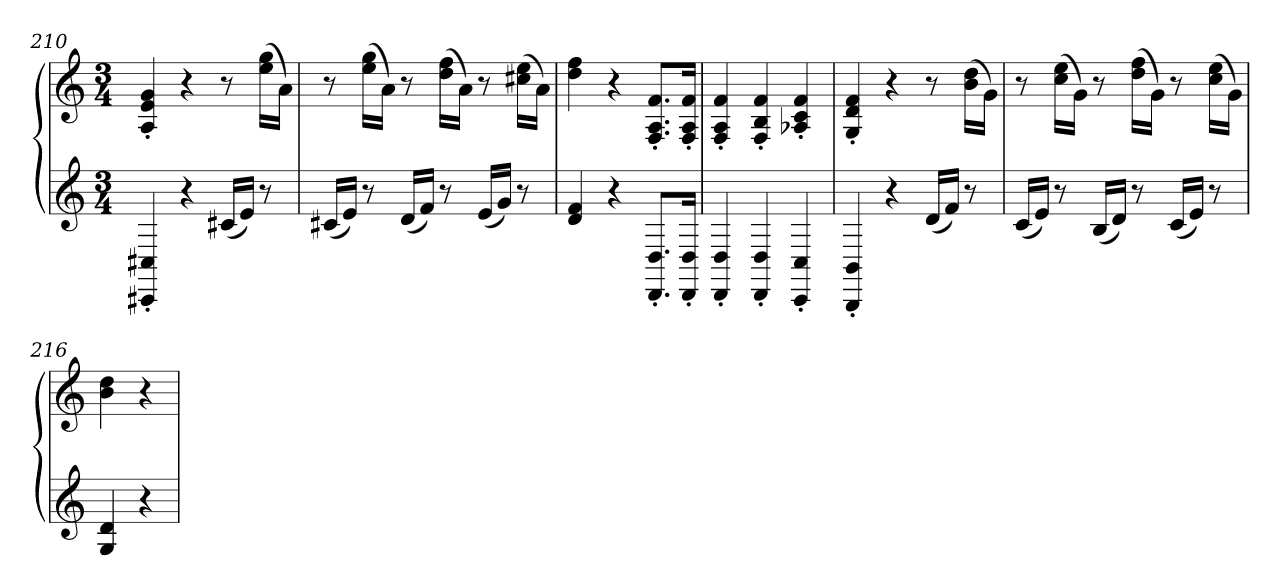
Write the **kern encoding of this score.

**kern	**kern
*part1	*part1
*staff2	*staff1
*clefG2	*clefG2
*k[]	*k[]
*C:	*C:
*M3/4	*M3/4
=210	=210
4CC#X' 4C#X'	4A' 4e' 4g'
4r	4r
(16c#XLL	8r
16eJJ)	.
8r	(16ee 16ggLL
.	16aJJ)
=211	=211
(16c#XLL	8r
16eJJ)	.
8r	(16ee 16ggLL
.	16aJJ)
(16dLL	8r
16fJJ)	.
8r	(16dd 16ffLL
.	16aJJ)
(16eLL	8r
16gJJ)	.
8r	(16cc#X 16eeLL
.	16aJJ)
=212	=212
4d 4f	4dd 4ff
4r	4r
8.DD' 8.D'L	8.F' 8.A' 8.f'L
16DD' 16D'Jk	16F' 16A' 16f'Jk
=213	=213
4DD' 4D'	4F' 4A' 4f'
4DD' 4D'	4F' 4B' 4f'
4CC' 4C'	4A-X' 4c' 4f'
=214	=214
4BBB' 4BB'	4G' 4d' 4f'
4r	4r
(16dLL	8r
16fJJ)	.
8r	(16b 16ddLL
.	16gJJ)
=215	=215
(16cLL	8r
16eJJ)	.
8r	(16cc 16eeLL
.	16gJJ)
(16BLL	8r
16dJJ)	.
8r	(16dd 16ffLL
.	16gJJ)
(16cLL	8r
16eJJ)	.
8r	(16cc 16eeLL
.	16gJJ)
=216	=216
4G 4d	4b 4dd
4r	4r
=	=
*-	*-
